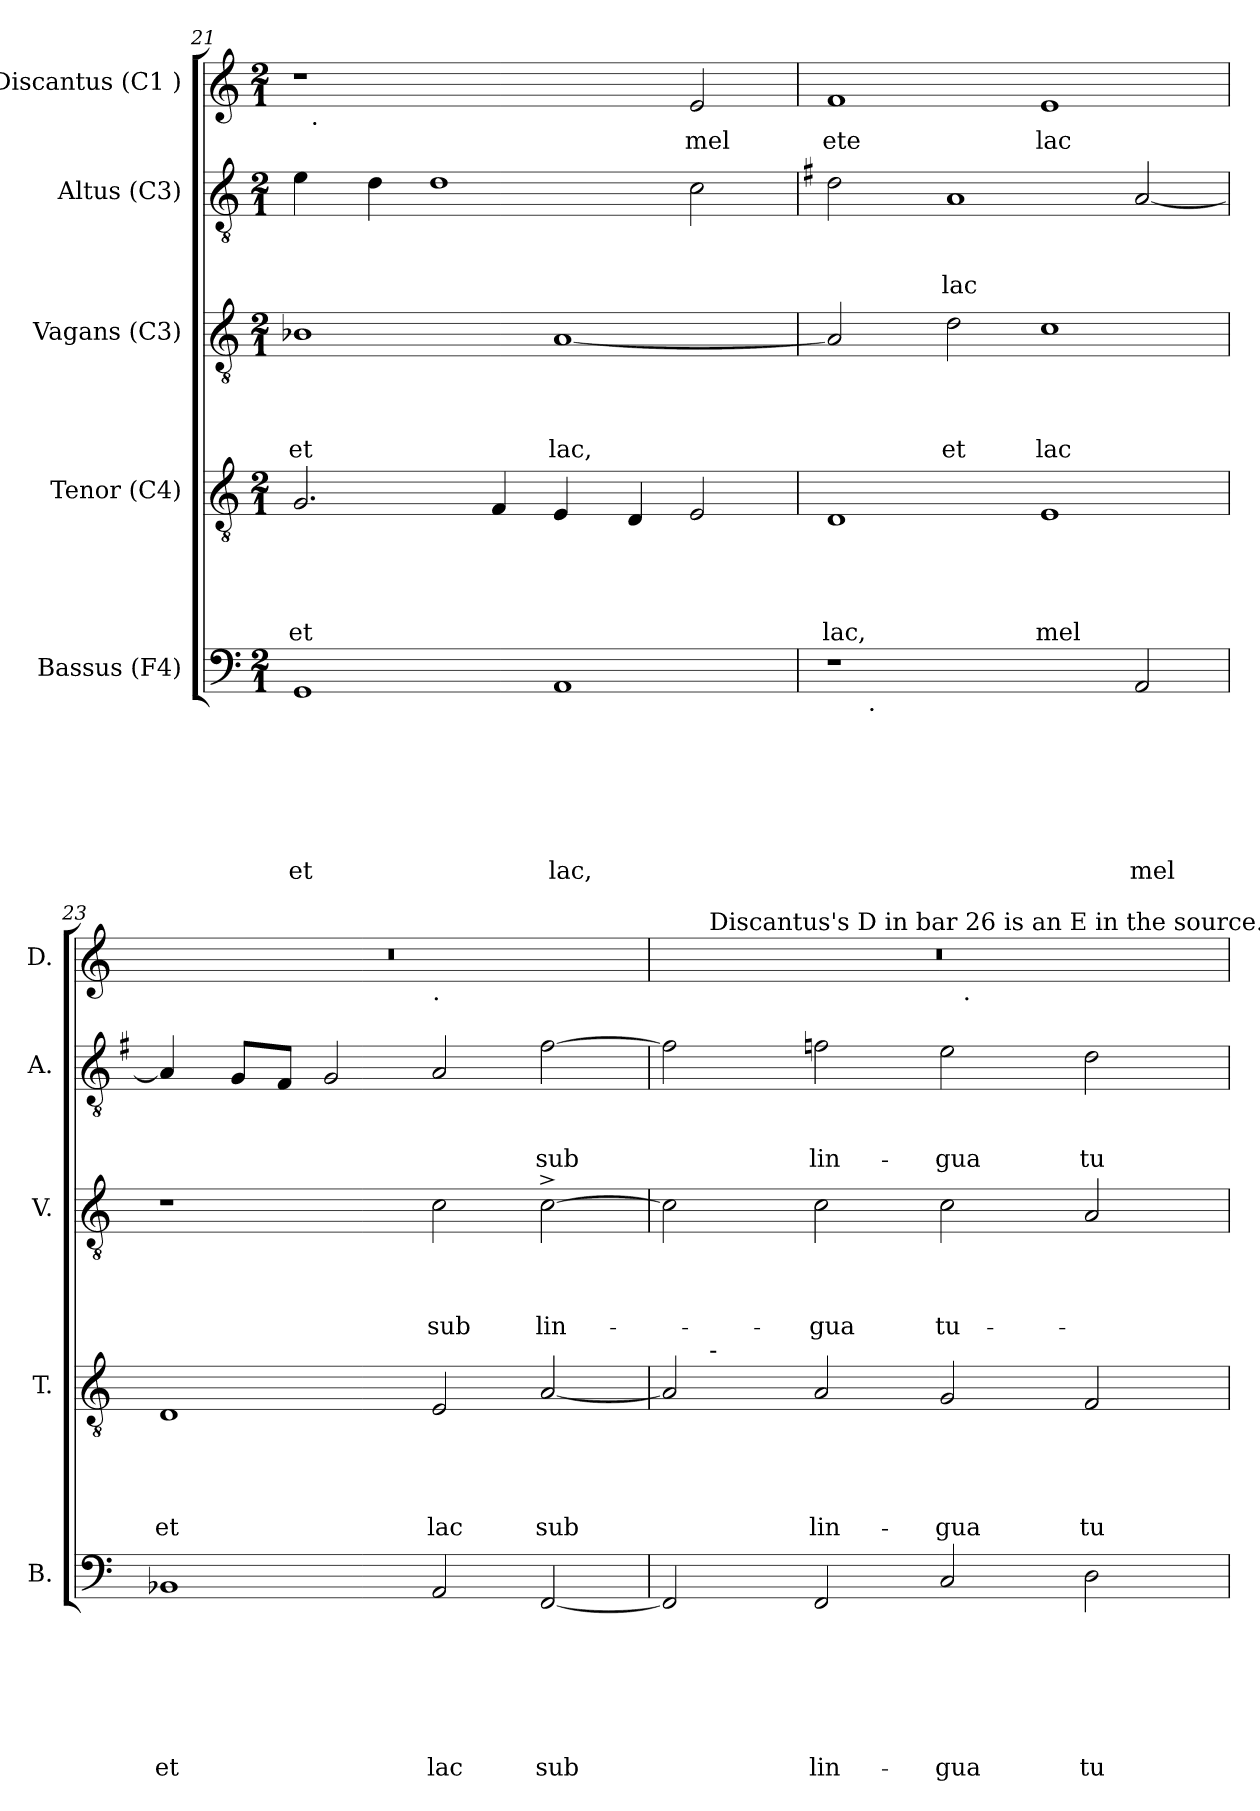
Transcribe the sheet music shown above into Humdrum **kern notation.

**kern	**text	**text	**text	**text	**text	**text	**text	**kern	**text	**text	**text	**text	**text	**kern	**text	**text	**text	**text	**kern	**text	**text	**text	**kern	**text
*part5	*part5	*part5	*part5	*part5	*part5	*part5	*part5	*part4	*part4	*part4	*part4	*part4	*part4	*part3	*part3	*part3	*part3	*part3	*part2	*part2	*part2	*part2	*part1	*part1
*staff5	*staff5	*staff5	*staff5	*staff5	*staff5	*staff5	*staff5	*staff4	*staff4	*staff4	*staff4	*staff4	*staff4	*staff3	*staff3	*staff3	*staff3	*staff3	*staff2	*staff2	*staff2	*staff2	*staff1	*staff1
*I"Bassus (F4)	*	*	*	*	*	*	*	*I"Tenor (C4)	*	*	*	*	*	*I"Vagans (C3)	*	*	*	*	*I"Altus (C3)	*	*	*	*I"Discantus (C1 )	*
*I'B.	*	*	*	*	*	*	*	*I'T.	*	*	*	*	*	*I'V.	*	*	*	*	*I'A.	*	*	*	*I'D.	*
*clefF4	*	*	*	*	*	*	*	*clefGv2	*	*	*	*	*	*clefGv2	*	*	*	*	*clefGv2	*	*	*	*clefG2	*
*k[]	*	*	*	*	*	*	*	*k[]	*	*	*	*	*	*k[]	*	*	*	*	*k[]	*	*	*	*k[]	*
*C:	*	*	*	*	*	*	*	*C:	*	*	*	*	*	*C:	*	*	*	*	*C:	*	*	*	*C:	*
*M2/1	*	*	*	*	*	*	*	*M2/1	*	*	*	*	*	*M2/1	*	*	*	*	*M2/1	*	*	*	*M2/1	*
=21	=21	=21	=21	=21	=21	=21	=21	=21	=21	=21	=21	=21	=21	=21	=21	=21	=21	=21	=21	=21	=21	=21	=21	=21
!	!	!	!	!	!	!	!LO:LY:b	!	!	!	!	!	!LO:LY:b	!	!	!	!	!LO:LY:b	!	!	!	!	!	!
*	*	*	*	*	*	*	*	*	*	*	*	*	*	*	*	*	*	*	*	*	*	*	*^	*
1GG	.	.	.	.	.	.	et	2.G/	.	.	.	.	et	1B-X	.	.	.	et	4e\	.	.	.	1r	32ryy	.
!	!	!	!	!	!	!	!	!	!	!	!	!	!	!	!	!	!	!	!	!	!	!	!	!LO:TX:b:t=.	!
.	.	.	.	.	.	.	.	.	.	.	.	.	.	.	.	.	.	.	.	.	.	.	.	1ryy	.
.	.	.	.	.	.	.	.	.	.	.	.	.	.	.	.	.	.	.	4d\	.	.	.	.	.	.
.	.	.	.	.	.	.	.	.	.	.	.	.	.	.	.	.	.	.	1d	.	.	.	.	.	.
.	.	.	.	.	.	.	.	4F/	.	.	.	.	.	.	.	.	.	.	.	.	.	.	.	.	.
!	!	!	!	!	!	!	!LO:LY:b	!	!	!	!	!	!	!	!	!	!	!LO:LY:b	!	!	!	!	!	!	!
1AA	.	.	.	.	.	.	lac,	4E/	.	.	.	.	.	[<1A	.	.	.	lac,	.	.	.	.	2ryy	.	.
.	.	.	.	.	.	.	.	.	.	.	.	.	.	.	.	.	.	.	.	.	.	.	.	2ryy	.
.	.	.	.	.	.	.	.	4D/	.	.	.	.	.	.	.	.	.	.	.	.	.	.	.	.	.
!	!	!	!	!	!	!	!	!	!	!	!	!	!	!	!	!	!	!	!	!	!	!	!	!	!LO:LY:b
.	.	.	.	.	.	.	.	2E/	.	.	.	.	.	.	.	.	.	.	2c\	.	.	.	2e/	.	mel
.	.	.	.	.	.	.	.	.	.	.	.	.	.	.	.	.	.	.	.	.	.	.	.	4...ryy	.
*	*	*	*	*	*	*	*	*	*	*	*	*	*	*	*	*	*	*	*	*	*	*	*v	*v	*
=22	=22	=22	=22	=22	=22	=22	=22	=22	=22	=22	=22	=22	=22	=22	=22	=22	=22	=22	=22	=22	=22	=22	=22	=22
*	*	*	*	*	*	*	*	*	*	*	*	*	*	*	*	*	*	*	*k[f#]	*	*	*	*	*
*	*	*	*	*	*	*	*	*	*	*	*	*	*	*	*	*	*	*	*G:	*	*	*	*	*
*	*	*	*	*	*	*	*	*	*	*	*	*	*	*	*	*	*	*	*	*	*	*	*^	*
!	!	!	!	!	!	!	!	!	!	!	!	!	!LO:LY:b	!	!	!	!	!	!	!	!	!	!	!	!LO:LY:b
*^	*	*	*	*	*	*	*	*	*	*	*	*	*	*	*	*	*	*	*	*	*	*	*v	*v	*
1r	8ryy	.	.	.	.	.	.	.	1D	.	.	.	.	lac,	2A/]	.	.	.	.	2d\	.	.	.	1f	ete
!	!LO:TX:b:t=.	!	!	!	!	!	!	!	!	!	!	!	!	!	!	!	!	!	!	!	!	!	!	!	!
.	1...ryy	.	.	.	.	.	.	.	.	.	.	.	.	.	.	.	.	.	.	.	.	.	.	.	.
!	!	!	!	!	!	!	!	!	!	!	!	!	!	!	!	!	!	!	!LO:LY:b	!	!	!	!LO:LY:b	!	!
.	.	.	.	.	.	.	.	.	.	.	.	.	.	.	2d\	.	.	.	et	1A	.	.	lac	.	.
!	!	!	!	!	!	!	!	!	!	!	!	!	!	!LO:LY:b	!	!	!	!	!LO:LY:b	!	!	!	!	!	!LO:LY:b
2ryy	.	.	.	.	.	.	.	.	1E	.	.	.	.	mel	1c	.	.	.	lac	.	.	.	.	1e	lac
!	!	!	!	!	!	!	!	!LO:LY:b	!	!	!	!	!	!	!	!	!	!	!	!	!	!	!	!	!
2AA/	.	.	.	.	.	.	.	mel	.	.	.	.	.	.	.	.	.	.	.	[<2A/	.	.	.	.	.
=23	=23	=23	=23	=23	=23	=23	=23	=23	=23	=23	=23	=23	=23	=23	=23	=23	=23	=23	=23	=23	=23	=23	=23	=23	=23
!	!	!	!	!	!	!	!	!LO:LY:b	!	!	!	!	!	!LO:LY:b	!	!	!	!	!	!	!	!	!	!	!
*v	*v	*	*	*	*	*	*	*	*	*	*	*	*	*	*	*	*	*	*	*	*	*	*	*^	*
1BB-X	.	.	.	.	.	.	et	1D	.	.	.	.	et	1r	.	.	.	.	4A/]	.	.	.	0r	1ryy	.
.	.	.	.	.	.	.	.	.	.	.	.	.	.	.	.	.	.	.	8G/L	.	.	.	.	.	.
.	.	.	.	.	.	.	.	.	.	.	.	.	.	.	.	.	.	.	8F#/J	.	.	.	.	.	.
.	.	.	.	.	.	.	.	.	.	.	.	.	.	.	.	.	.	.	2G/	.	.	.	.	.	.
!	!	!	!	!	!	!	!	!	!	!	!	!	!	!	!	!	!	!	!	!	!	!	!	!LO:TX:b:t=.	!
!	!	!	!	!	!	!	!LO:LY:b	!	!	!	!	!	!LO:LY:b	!	!	!	!	!LO:LY:b	!	!	!	!	!	!	!
2AA/	.	.	.	.	.	.	lac	2E/	.	.	.	.	lac	2c\	.	.	.	sub	2A/	.	.	.	.	1ryy	.
!	!	!	!	!	!	!	!LO:LY:b	!	!	!	!	!	!LO:LY:b	!	!	!	!	!LO:LY:b	!	!	!	!LO:LY:b	!	!	!
[<2FF/	.	.	.	.	.	.	sub	[<2A/	.	.	.	.	sub	[<2c^>\	.	.	.	lin-	[<2f#\	.	.	sub	.	.	.
*	*	*	*	*	*	*	*	*	*	*	*	*	*	*	*	*	*	*	*	*	*	*	*v	*v	*
!!LO:LB:g=z
=24	=24	=24	=24	=24	=24	=24	=24	=24	=24	=24	=24	=24	=24	=24	=24	=24	=24	=24	=24	=24	=24	=24	=24	=24
*	*	*	*	*	*	*	*	*	*	*	*	*	*	*	*	*	*	*	*k[]	*	*	*	*	*
*	*	*	*	*	*	*	*	*	*	*	*	*	*	*	*	*	*	*	*C:	*	*	*	*	*
*	*	*	*	*	*	*	*	*^	*	*	*	*	*	*	*	*	*	*	*	*	*	*	*^	*
*	*	*	*	*	*	*	*	*	*	*	*	*	*	*	*	*	*	*	*	*	*	*	*	*	*^	*
2FF/]	.	.	.	.	.	.	.	2A/]	8ryy	.	.	.	.	.	2c\]	.	.	.	.	2f#\]	.	.	.	0r	8ryy	1ryy	.
!	!	!	!	!	!	!	!	!	!	!	!	!	!	!	!	!	!	!	!	!	!	!	!	!	!LO:TX:a:t=Discantus's D in bar 26 is an E in the source.	!	!
!	!	!	!	!	!	!	!	!	!LO:TX:a:t=-	!	!	!	!	!	!	!	!	!	!	!	!	!	!	!	!	!	!
.	.	.	.	.	.	.	.	.	1...ryy	.	.	.	.	.	.	.	.	.	.	.	.	.	.	.	1...ryy	.	.
!	!	!	!	!	!	!	!LO:LY:b	!	!	!	!	!	!	!LO:LY:b	!	!	!	!	!LO:LY:b	!	!	!	!LO:LY:b	!	!	!	!
2FF/	.	.	.	.	.	.	lin-	2A/	.	.	.	.	.	lin-	2c\	.	.	.	-gua	2f\	.	.	lin-	.	.	.	.
!	!	!	!	!	!	!	!LO:LY:b	!	!	!	!	!	!	!LO:LY:b	!	!	!	!	!LO:LY:b	!	!	!	!LO:LY:b	!	!	!	!
2C/	.	.	.	.	.	.	-gua	2G/	.	.	.	.	.	-gua	2c\	.	.	.	tu-	2e\	.	.	-gua	.	.	32ryy	.
!	!	!	!	!	!	!	!	!	!	!	!	!	!	!	!	!	!	!	!	!	!	!	!	!	!	!LO:TX:b:t=.	!
.	.	.	.	.	.	.	.	.	.	.	.	.	.	.	.	.	.	.	.	.	.	.	.	.	.	2ryy	.
!	!	!	!	!	!	!	!LO:LY:b	!	!	!	!	!	!	!LO:LY:b	!	!	!	!	!	!	!	!	!LO:LY:b	!	!	!	!
2D\	.	.	.	.	.	.	tu-	2F/	.	.	.	.	.	tu-	2A/	.	.	.	.	2d\	.	.	tu-	.	.	.	.
.	.	.	.	.	.	.	.	.	.	.	.	.	.	.	.	.	.	.	.	.	.	.	.	.	.	4...ryy	.
*	*	*	*	*	*	*	*	*v	*v	*	*	*	*	*	*	*	*	*	*	*	*	*	*	*v	*v	*v	*
=	=	=	=	=	=	=	=	=	=	=	=	=	=	=	=	=	=	=	=	=	=	=	=	=
*-	*-	*-	*-	*-	*-	*-	*-	*-	*-	*-	*-	*-	*-	*-	*-	*-	*-	*-	*-	*-	*-	*-	*-	*-
